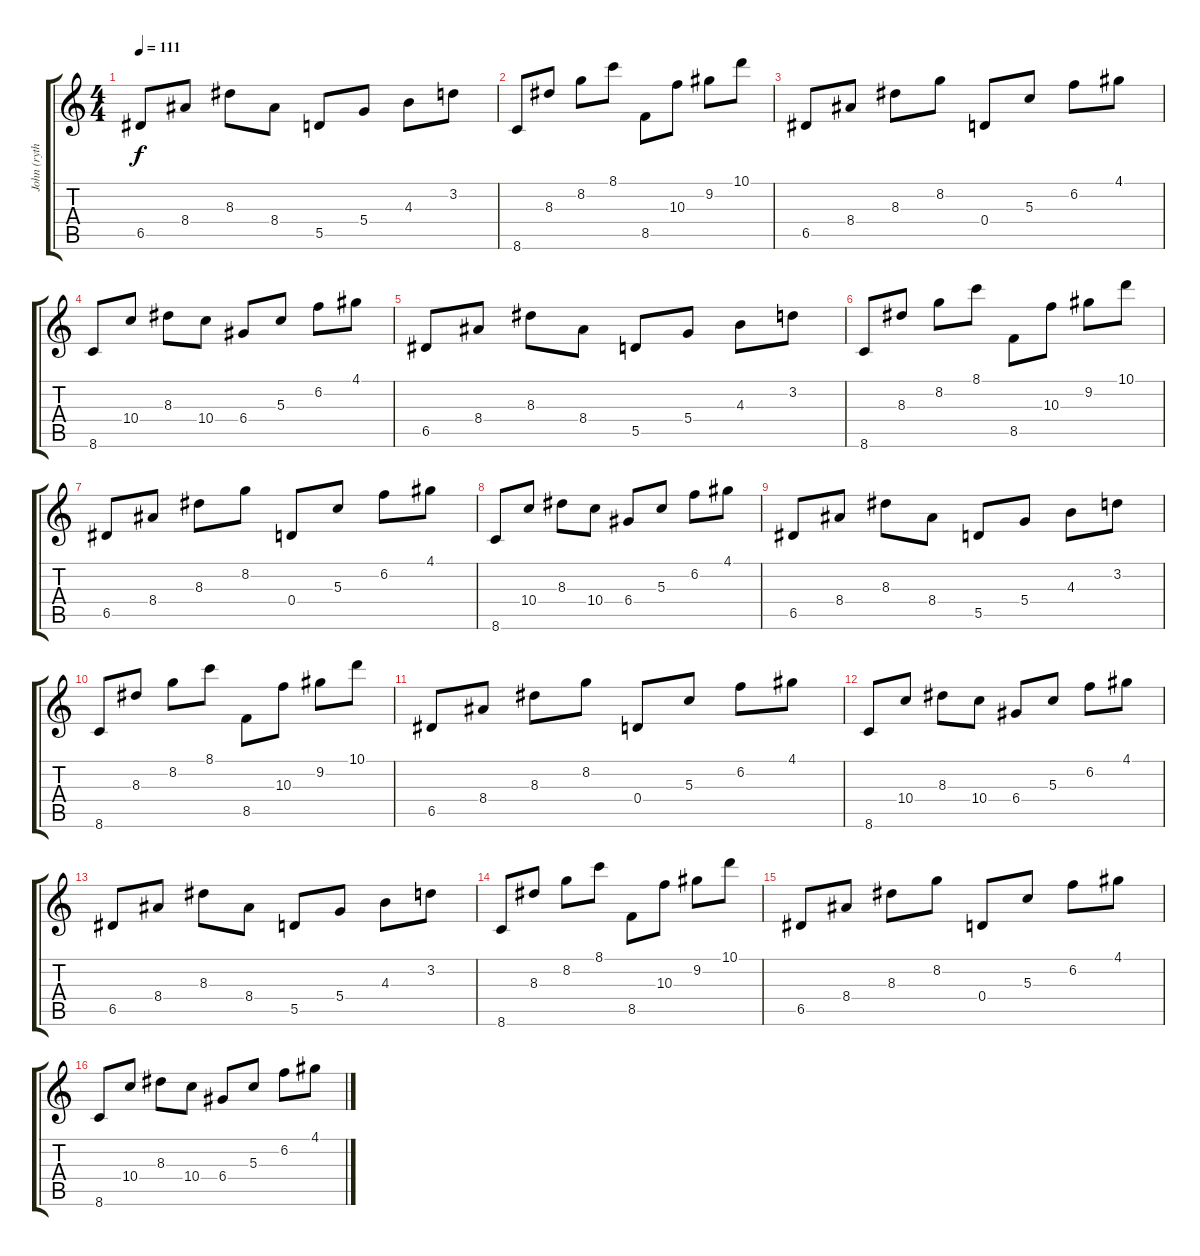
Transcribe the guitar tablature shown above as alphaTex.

\track ("John (rythm)" "John (ryth") {instrument electricguitarclean}
\staff {score tabs}
\tuning (E4 B3 G3 D3 A2 E2) {hide}
\ts (4 4)
\tempo 111
\clef g2
\ks c
6.5.8{dy f} 8.4.8 8.3.8 8.4.8 5.5.8 5.4.8 4.3.8 3.2.8 |
8.6.8 8.3.8 8.2.8 8.1.8 8.5.8 10.3.8 9.2.8 10.1.8 |
6.5.8 8.4.8 8.3.8 8.2.8 0.4.8 5.3.8 6.2.8 4.1.8 |
8.6.8 10.4.8 8.3.8 10.4.8 6.4.8 5.3.8 6.2.8 4.1.8 |
6.5.8 8.4.8 8.3.8 8.4.8 5.5.8 5.4.8 4.3.8 3.2.8 |
8.6.8 8.3.8 8.2.8 8.1.8 8.5.8 10.3.8 9.2.8 10.1.8 |
6.5.8 8.4.8 8.3.8 8.2.8 0.4.8 5.3.8 6.2.8 4.1.8 |
8.6.8 10.4.8 8.3.8 10.4.8 6.4.8 5.3.8 6.2.8 4.1.8 |
6.5.8 8.4.8 8.3.8 8.4.8 5.5.8 5.4.8 4.3.8 3.2.8 |
8.6.8 8.3.8 8.2.8 8.1.8 8.5.8 10.3.8 9.2.8 10.1.8 |
6.5.8 8.4.8 8.3.8 8.2.8 0.4.8 5.3.8 6.2.8 4.1.8 |
8.6.8 10.4.8 8.3.8 10.4.8 6.4.8 5.3.8 6.2.8 4.1.8 |
6.5.8 8.4.8 8.3.8 8.4.8 5.5.8 5.4.8 4.3.8 3.2.8 |
8.6.8 8.3.8 8.2.8 8.1.8 8.5.8 10.3.8 9.2.8 10.1.8 |
6.5.8 8.4.8 8.3.8 8.2.8 0.4.8 5.3.8 6.2.8 4.1.8 |
8.6.8 10.4.8 8.3.8 10.4.8 6.4.8 5.3.8 6.2.8 4.1.8
